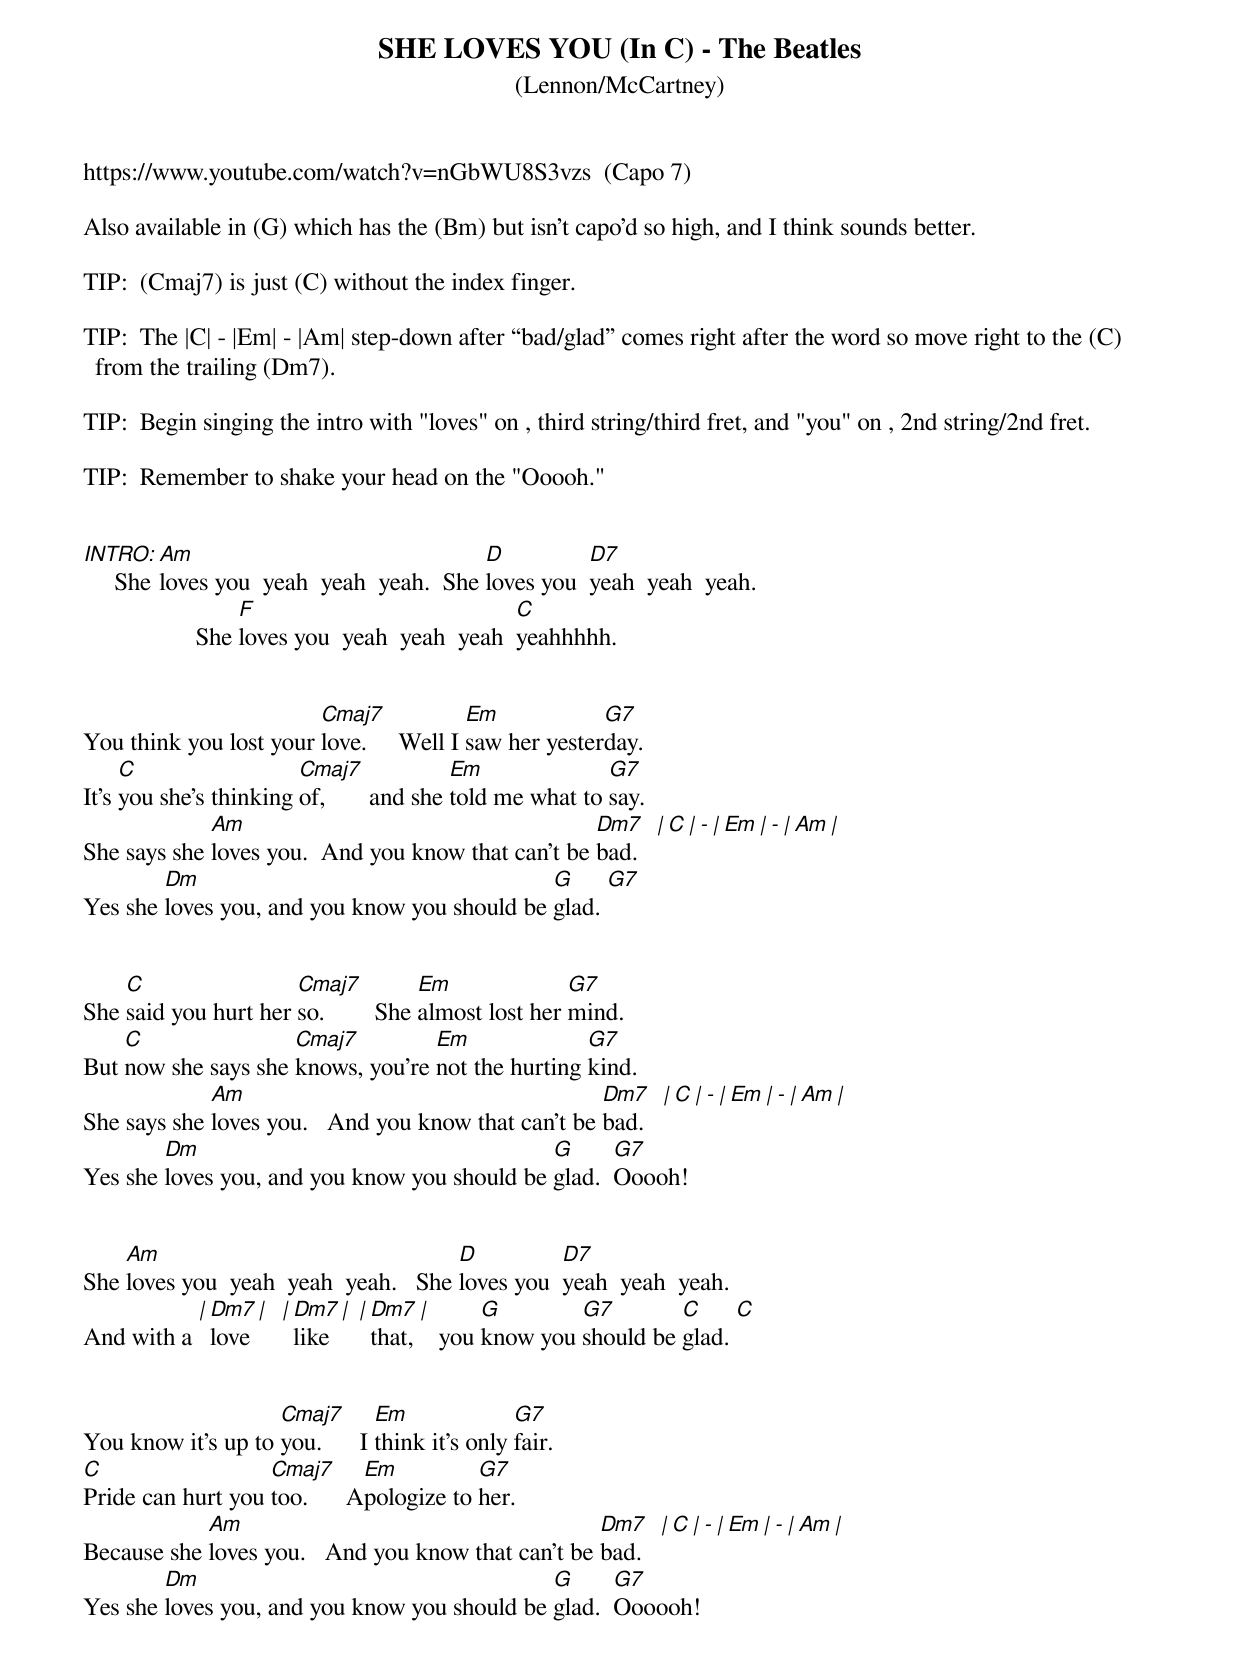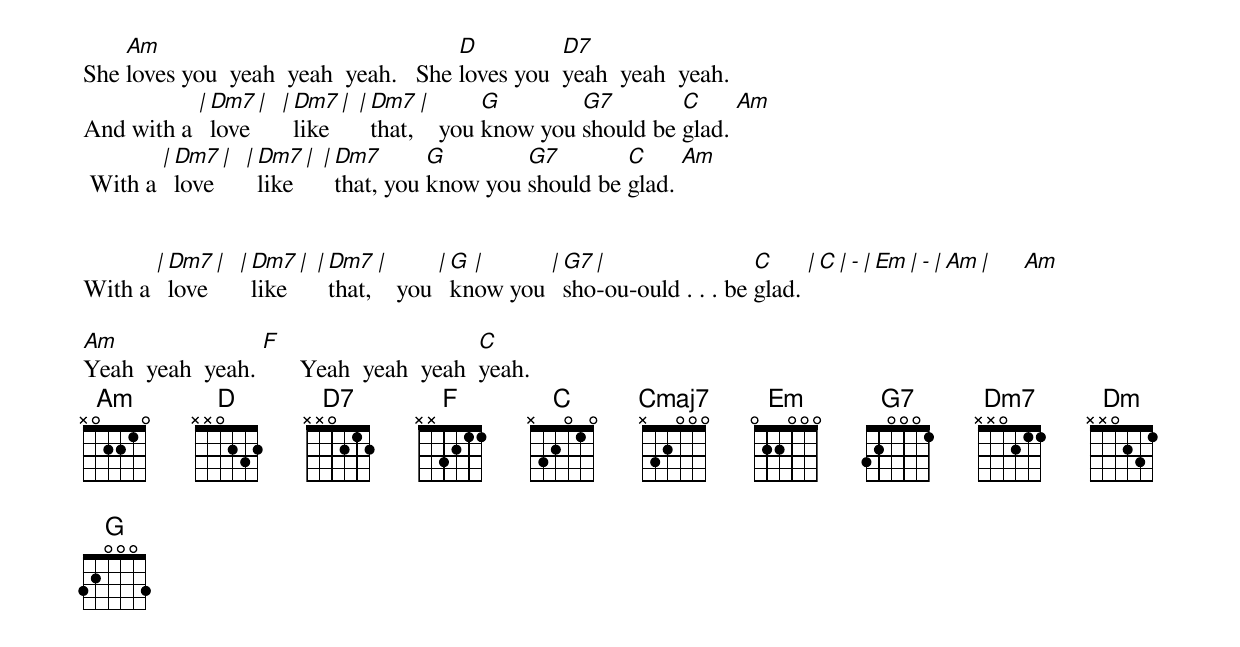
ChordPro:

{define: Cmaj7 base-fret 1 frets x 3 2 0 0 0}
{define: F base-fret 1 frets x x 3 2 1 1}
{t: SHE LOVES YOU (In C) - The Beatles }
{st: (Lennon/McCartney)  }
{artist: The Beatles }
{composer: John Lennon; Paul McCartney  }


https://www.youtube.com/watch?v=nGbWU8S3vzs  (Capo 7)

Also available in (G) which has the (Bm) but isn't capo'd so high, and I think sounds better.

TIP:  (Cmaj7) is just (C) without the index finger.

TIP:  The |C| - |Em| - |Am| step-down after “bad/glad” comes right after the word so move right to the (C) from the trailing (Dm7).

TIP:  Begin singing the intro with "loves" on <a>, third string/third fret, and "you" on <c>, 2nd string/2nd fret.

TIP:  Remember to shake your head on the "Ooooh."


[INTRO:]     She [Am]loves you  yeah  yeah  yeah.  She [D]loves you  [D7]yeah  yeah  yeah.
                  She [F]loves you  yeah  yeah  yeah  [C]yeahhhhh.


You think you lost your [Cmaj7]love.     Well I [Em]saw her yester[G7]day.
It's [C]you she's thinking [Cmaj7]of,       and she [Em]told me what to [G7]say.
She says she [Am]loves you.  And you know that can't be [Dm7]bad.   [|][C][|][-][|][Em][|][-][|][Am][|]
Yes she [Dm]loves you, and you know you should be [G]glad. [G7]


She [C]said you hurt her [Cmaj7]so.        She [Em]almost lost her [G7]mind.
But [C]now she says she [Cmaj7]knows, you're [Em]not the hurting [G7]kind.
She says she [Am]loves you.   And you know that can't be [Dm7]bad.   [|][C][|][-][|][Em][|][-][|][Am][|]
Yes she [Dm]loves you, and you know you should be [G]glad.  [G7]Ooooh!


She [Am]loves you  yeah  yeah  yeah.   She [D]loves you  [D7]yeah  yeah  yeah.
And with a [|][Dm7]love [|]  [|][Dm7]like [|] [|][Dm7]that, [|]   you [G]know you [G7]should be [C]glad. [C]


You know it's up to [Cmaj7]you.      I [Em]think it's only [G7]fair.
[C]Pride can hurt you [Cmaj7]too.      A[Em]pologize to [G7]her.
Because she [Am]loves you.   And you know that can't be [Dm7]bad.   [|][C][|][-][|][Em][|][-][|][Am][|]
Yes she [Dm]loves you, and you know you should be [G]glad.  [G7]Oooooh!


She [Am]loves you  yeah  yeah  yeah.   She [D]loves you  [D7]yeah  yeah  yeah.
And with a [|][Dm7]love [|]  [|][Dm7]like [|] [|][Dm7]that, [|]   you [G]know you [G7]should be [C]glad. [Am]
 With a [|][Dm7]love [|]  [|][Dm7]like [|] [|][Dm7]that, you [G]know you [G7]should be [C]glad. [Am]


With a [|][Dm7]love [|]  [|][Dm7]like [|] [|][Dm7]that, [|]   you [|][G]kn[|]ow you [|][G7]sho[|]-ou-ould . . . be [C]glad. [|][C][|][-][|][Em][|][-][|][Am][|]     [Am]

[Am]Yeah  yeah  yeah. [F]      Yeah  yeah  yeah  [C]yeah.
